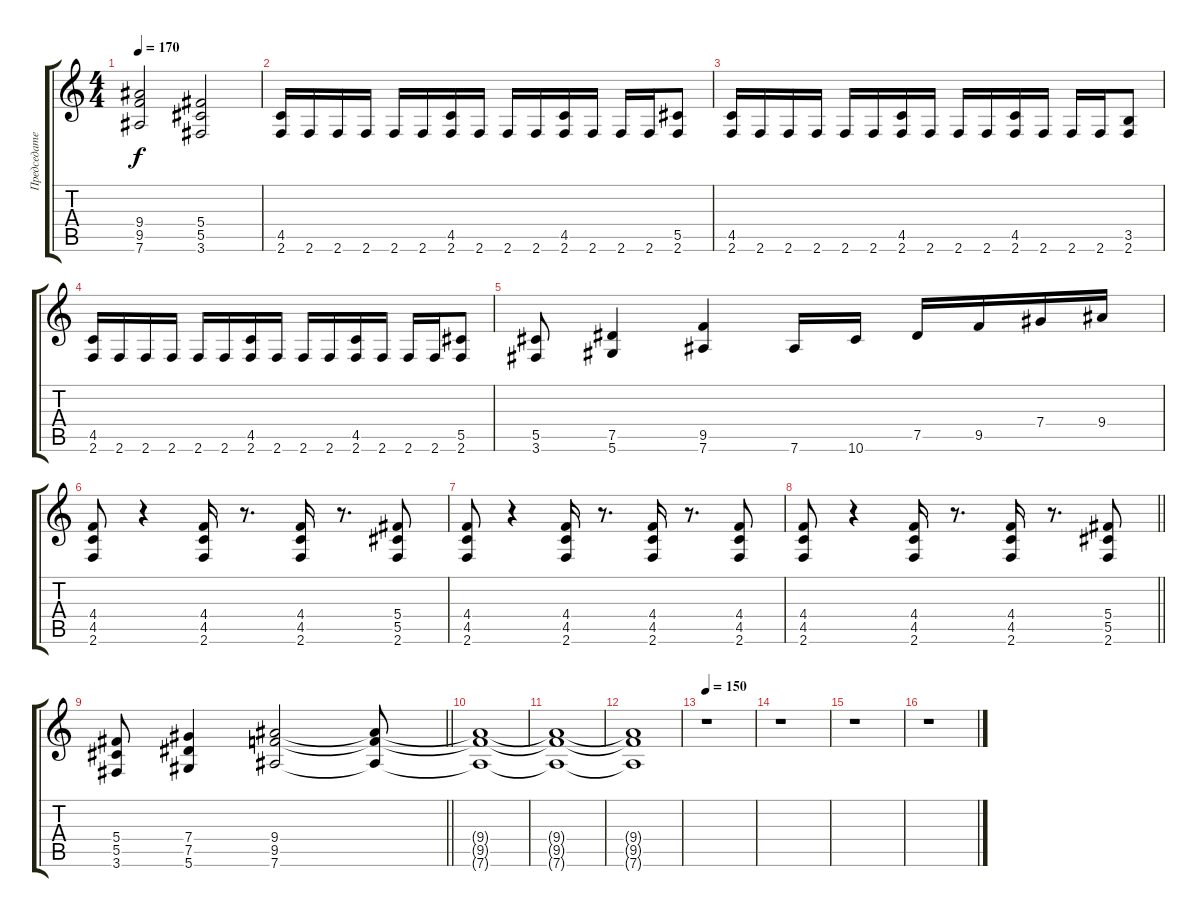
\track ("Председатель" "Председате") {instrument distortionguitar}
\staff {score tabs}
\tuning (Eb4 Bb3 Gb3 Db3 Ab2 Eb2) {hide}
\ts (4 4)
\tempo 170
\clef g2
\ks c
(9.4 9.5 7.6).2{dy f} (5.4 5.5 3.6).2 |
(4.5 2.6).16 2.6.16 2.6.16 2.6.16 2.6.16 2.6.16 (4.5 2.6).16 2.6.16 2.6.16 2.6.16 (4.5 2.6).16 2.6.16 2.6.16 2.6.16 (5.5 2.6).8 |
(4.5 2.6).16 2.6.16 2.6.16 2.6.16 2.6.16 2.6.16 (4.5 2.6).16 2.6.16 2.6.16 2.6.16 (4.5 2.6).16 2.6.16 2.6.16 2.6.16 (3.5 2.6).8 |
(4.5 2.6).16 2.6.16 2.6.16 2.6.16 2.6.16 2.6.16 (4.5 2.6).16 2.6.16 2.6.16 2.6.16 (4.5 2.6).16 2.6.16 2.6.16 2.6.16 (5.5 2.6).8 |
(5.5 3.6).8 (7.5 5.6).4 (9.5 7.6).4 7.6.16 10.6.16 7.5.16 9.5.16 7.4.16 9.4.16 |
(4.4 4.5 2.6).8 r.4 (4.4 4.5 2.6).16 r.8{d} (4.4 4.5 2.6).16 r.8{d} (5.4 5.5 2.6).8 |
(4.4 4.5 2.6).8 r.4 (4.4 4.5 2.6).16 r.8{d} (4.4 4.5 2.6).16 r.8{d} (4.4 4.5 2.6).8 |
\barLineRight lightlight
(4.4 4.5 2.6).8 r.4 (4.4 4.5 2.6).16 r.8{d} (4.4 4.5 2.6).16 r.8{d} (5.4 5.5 2.6).8 |
\barLineRight lightlight
(5.4 5.5 3.6).8 (7.4 7.5 5.6).4 (9.4 9.5 7.6).2{volume 1} (9.4{t} 9.5{t} 7.6{t}).8 |
(9.4{t} 9.5{t} 7.6{t}).1 |
(9.4{t} 9.5{t} 7.6{t}).1 |
(9.4{t} 9.5{t} 7.6{t}).1 |
\tempo 150
r.1 |
r.1 |
r.1 |
r.1
